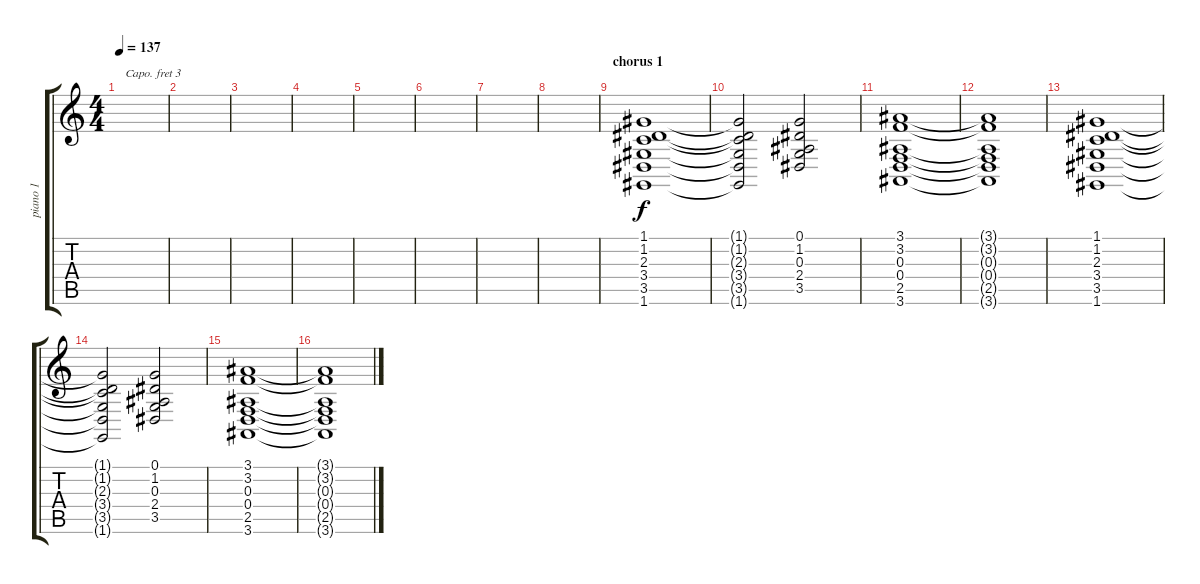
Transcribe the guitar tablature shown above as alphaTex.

\track ("piano 1" "piano 1") {instrument brightacousticpiano}
\staff {score tabs}
\capo 3
\tuning (E4 B3 G3 D3 A2 E2) {hide}
\ts (4 4)
\tempo 137
\clef g2
\ks c
|
|
|
|
|
|
|
|
\section ("" "chorus 1")
(1.1 1.2 2.3 3.4 3.5 1.6).1 |
(1.1{t} 1.2{t} 2.3{t} 3.4{t} 3.5{t} 1.6{t}).2 (0.1 1.2 0.3 2.4 3.5).2 |
(3.1 3.2 0.3 0.4 2.5 3.6).1 |
(3.1{t} 3.2{t} 0.3{t} 0.4{t} 2.5{t} 3.6{t}).1 |
(1.1 1.2 2.3 3.4 3.5 1.6).1 |
(1.1{t} 1.2{t} 2.3{t} 3.4{t} 3.5{t} 1.6{t}).2 (0.1 1.2 0.3 2.4 3.5).2 |
(3.1 3.2 0.3 0.4 2.5 3.6).1 |
(3.1{t} 3.2{t} 0.3{t} 0.4{t} 2.5{t} 3.6{t}).1
